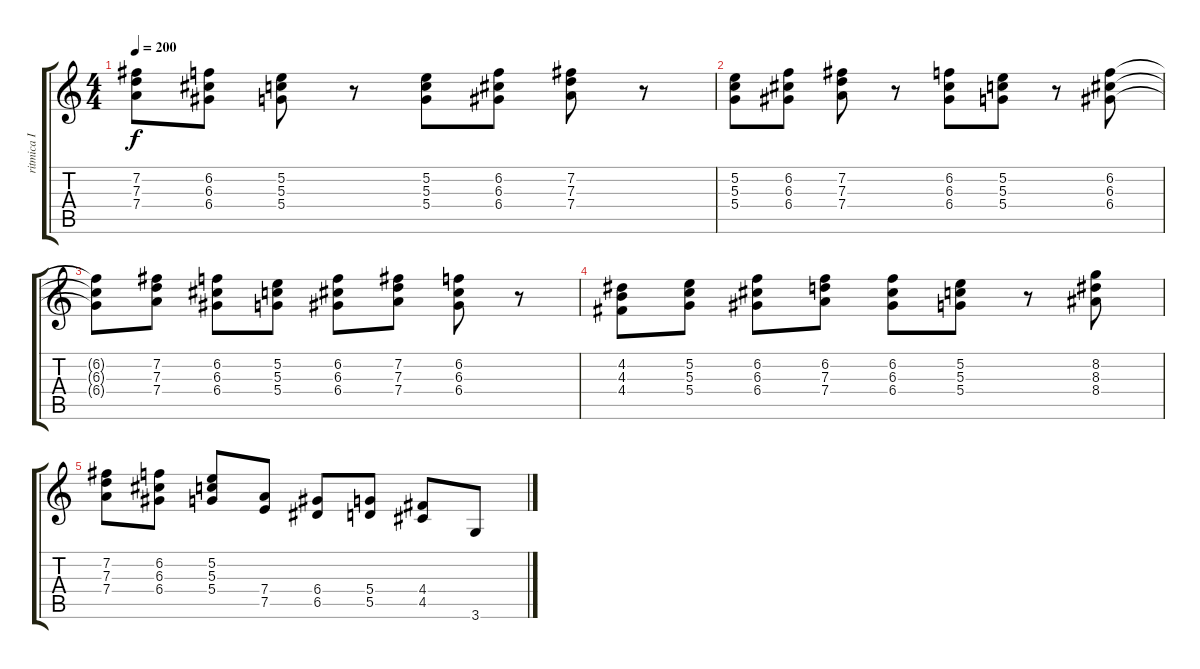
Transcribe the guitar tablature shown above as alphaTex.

\track ("ritmica I" "ritmica I") {instrument overdrivenguitar}
\staff {score tabs}
\tuning (E4 B3 G3 D3 A2 E2) {hide}
\ts (4 4)
\tempo 200
\clef g2
\ks c
(7.2 7.3 7.4).8{dy f} (6.2 6.3 6.4).8 (5.2 5.3 5.4).8 r.8 (5.2 5.3 5.4).8 (6.2 6.3 6.4).8 (7.2 7.3 7.4).8 r.8 |
(5.2 5.3 5.4).8 (6.2 6.3 6.4).8 (7.2 7.3 7.4).8 r.8 (6.2 6.3 6.4).8 (5.2 5.3 5.4).8 r.8 (6.2 6.3 6.4).8 |
(6.2{t} 6.3{t} 6.4{t}).8 (7.2 7.3 7.4).8 (6.2 6.3 6.4).8 (5.2 5.3 5.4).8 (6.2 6.3 6.4).8 (7.2 7.3 7.4).8 (6.2 6.3 6.4).8 r.8 |
(4.2 4.3 4.4).8 (5.2 5.3 5.4).8 (6.2 6.3 6.4).8 (6.2 7.3 7.4).8 (6.2 6.3 6.4).8 (5.2 5.3 5.4).8 r.8 (8.2 8.3 8.4).8 |
(7.2 7.3 7.4).8 (6.2 6.3 6.4).8 (5.2 5.3 5.4).8 (7.4 7.5).8 (6.4 6.5).8 (5.4 5.5).8 (4.4 4.5).8 3.6.8
